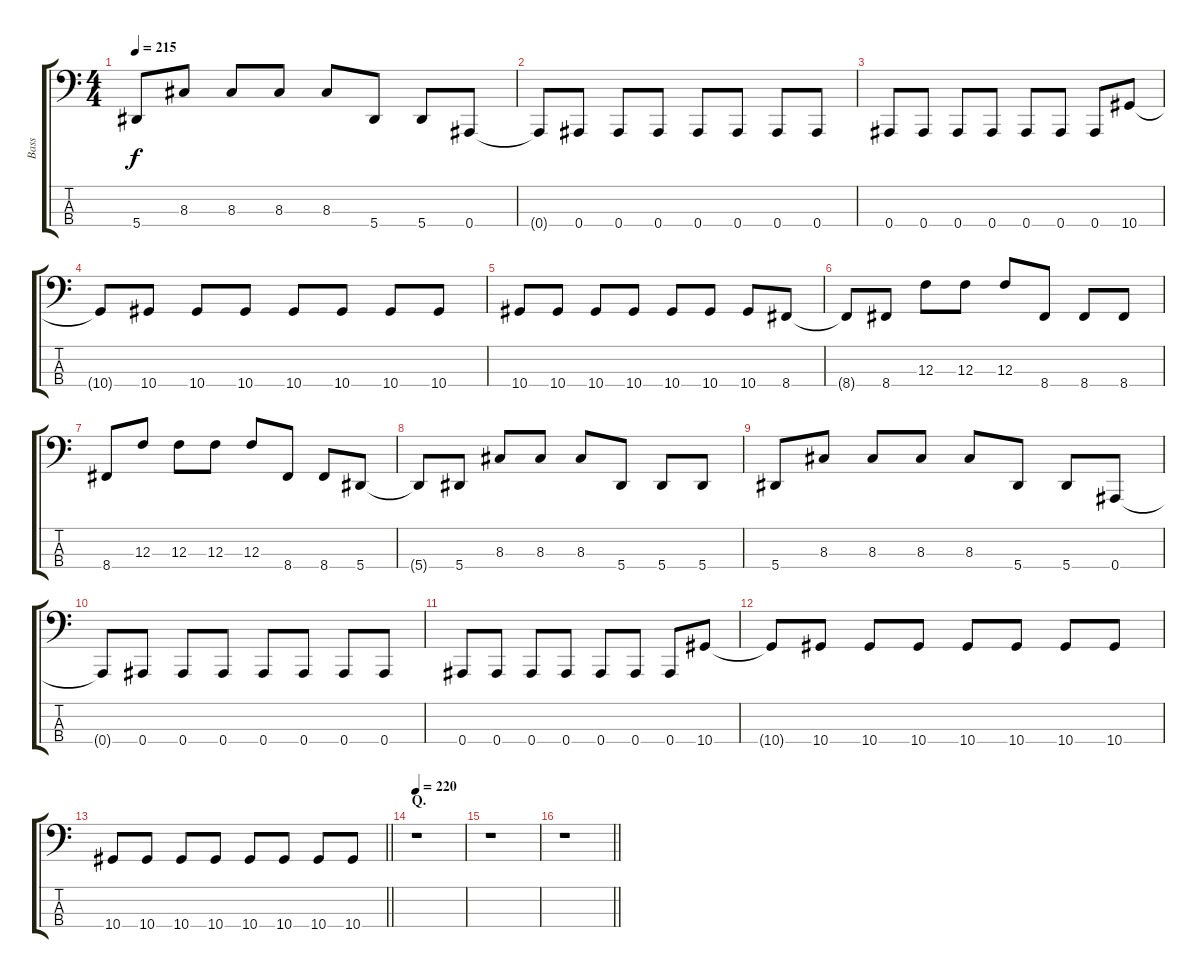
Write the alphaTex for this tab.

\track ("Bass" "Bass") {instrument electricbasspick}
\staff {score tabs}
\tuning (Eb2 Bb1 F1 Bb0) {hide}
\ts (4 4)
\tempo 215
\clef f4
\ks c
5.4.8{dy f} 8.3.8 8.3.8 8.3.8 8.3.8 5.4.8 5.4.8 0.4.8 |
0.4{t}.8 0.4.8 0.4.8 0.4.8 0.4.8 0.4.8 0.4.8 0.4.8 |
0.4.8 0.4.8 0.4.8 0.4.8 0.4.8 0.4.8 0.4.8 10.4.8 |
10.4{t}.8 10.4.8 10.4.8 10.4.8 10.4.8 10.4.8 10.4.8 10.4.8 |
10.4.8 10.4.8 10.4.8 10.4.8 10.4.8 10.4.8 10.4.8 8.4.8 |
8.4{t}.8 8.4.8 12.3.8 12.3.8 12.3.8 8.4.8 8.4.8 8.4.8 |
8.4.8 12.3.8 12.3.8 12.3.8 12.3.8 8.4.8 8.4.8 5.4.8 |
5.4{t}.8 5.4.8 8.3.8 8.3.8 8.3.8 5.4.8 5.4.8 5.4.8 |
5.4.8 8.3.8 8.3.8 8.3.8 8.3.8 5.4.8 5.4.8 0.4.8 |
0.4{t}.8 0.4.8 0.4.8 0.4.8 0.4.8 0.4.8 0.4.8 0.4.8 |
0.4.8 0.4.8 0.4.8 0.4.8 0.4.8 0.4.8 0.4.8 10.4.8 |
10.4{t}.8 10.4.8 10.4.8 10.4.8 10.4.8 10.4.8 10.4.8 10.4.8 |
\barLineRight lightlight
10.4.8 10.4.8 10.4.8 10.4.8 10.4.8 10.4.8 10.4.8 10.4.8 |
\section ("" "Q.")
\tempo 220
r.1 |
r.1 |
\barLineRight lightlight
r.1
